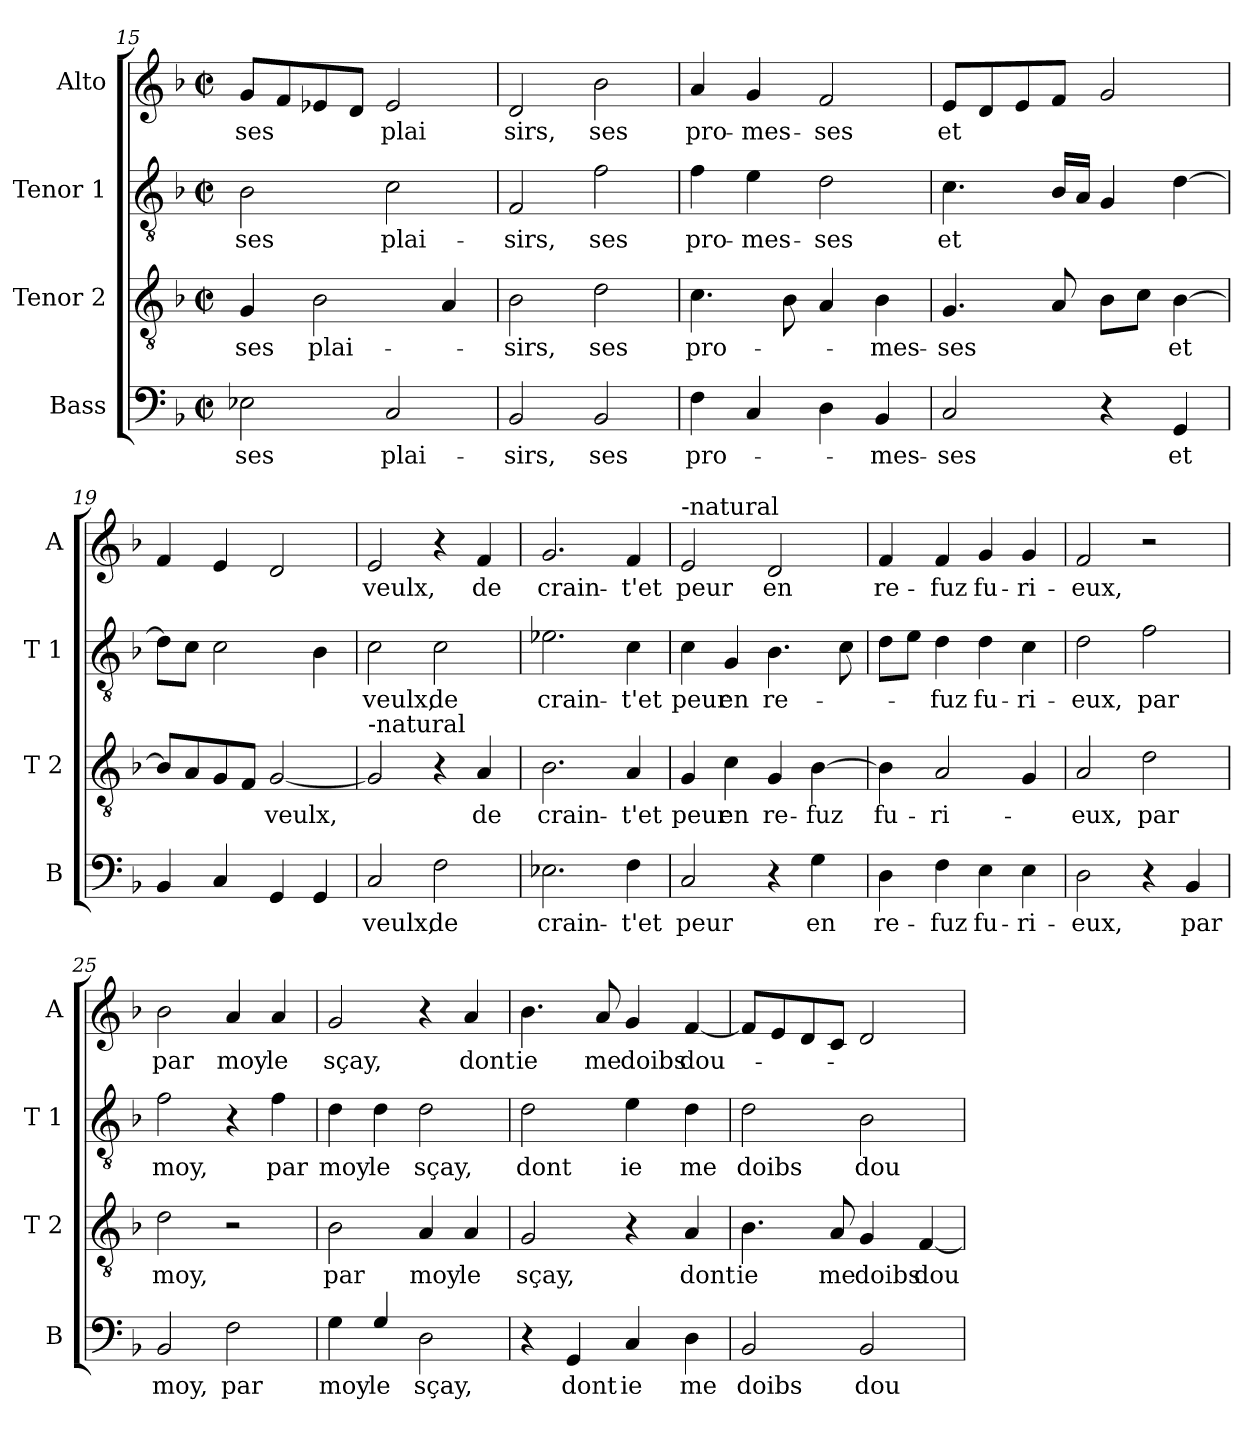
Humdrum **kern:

**kern	**text	**kern	**text	**kern	**text	**kern	**text
*part4	*part4	*part3	*part3	*part2	*part2	*part1	*part1
*staff4	*staff4	*staff3	*staff3	*staff2	*staff2	*staff1	*staff1
*I"Bass	*	*I"Tenor 2	*	*I"Tenor 1	*	*I"Alto	*
*I'B	*	*I'T 2	*	*I'T 1	*	*I'A	*
*clefF4	*	*clefGv2	*	*clefGv2	*	*clefG2	*
*k[b-]	*	*k[b-]	*	*k[b-]	*	*k[b-]	*
*F:	*	*F:	*	*F:	*	*F:	*
*M2/2	*	*M2/2	*	*M2/2	*	*M2/2	*
*met(c|)	*	*met(c|)	*	*met(c|)	*	*met(c|)	*
=15	=15	=15	=15	=15	=15	=15	=15
!	!LO:LY:b	!	!LO:LY:b	!	!LO:LY:b	!	!LO:LY:b
2E-X\	ses	4G/	ses	2B-\	ses	8g/L	ses
.	.	.	.	.	.	8f/	.
!	!	!	!LO:LY:b	!	!	!	!
.	.	2B-\	plai-	.	.	8e-X/	.
.	.	.	.	.	.	8d/J	.
!	!LO:LY:b	!	!	!	!LO:LY:b	!	!LO:LY:b
2C/	plai-	.	.	2c\	plai-	2e-/	plai
.	.	4A/	.	.	.	.	.
!!LO:LB:g=z
=16	=16	=16	=16	=16	=16	=16	=16
!	!LO:LY:b	!	!LO:LY:b	!	!LO:LY:b	!	!LO:LY:b
2BB-/	-sirs,	2B-\	-sirs,	2F/	-sirs,	2d/	sirs,
!	!LO:LY:b	!	!LO:LY:b	!	!LO:LY:b	!	!LO:LY:b
2BB-/	ses	2d\	ses	2f\	ses	2b-\	ses
=17	=17	=17	=17	=17	=17	=17	=17
!	!LO:LY:b	!	!LO:LY:b	!	!LO:LY:b	!	!LO:LY:b
4F\	pro-	4.c\	pro-	4f\	pro-	4a/	pro-
!	!	!	!	!	!LO:LY:b	!	!LO:LY:b
4C/	.	.	.	4e\	-mes-	4g/	-mes-
.	.	8B-\	.	.	.	.	.
!	!	!	!	!	!LO:LY:b	!	!LO:LY:b
4D\	.	4A/	.	2d\	-ses	2f/	-ses
!	!LO:LY:b	!	!LO:LY:b	!	!	!	!
4BB-/	-mes-	4B-\	-mes-	.	.	.	.
=18	=18	=18	=18	=18	=18	=18	=18
!	!LO:LY:b	!	!LO:LY:b	!	!LO:LY:b	!	!LO:LY:b
2C/	-ses	4.G/	-ses	4.c\	et	8e/L	et
.	.	.	.	.	.	8d/	.
.	.	.	.	.	.	8e/	.
.	.	8A/	.	16B-/LL	.	8f/J	.
.	.	.	.	16A/JJ	.	.	.
4r	.	8B-\L	.	4G/	.	2g/	.
.	.	8c\J	.	.	.	.	.
!	!LO:LY:b	!	!LO:LY:b	!	!	!	!
4GG/	et	[4B-\	et	[4d\	.	.	.
=19	=19	=19	=19	=19	=19	=19	=19
4BB-/	.	8B-/L]	.	8d\L]	.	4f/	.
.	.	8A/	.	8c\J	.	.	.
4C/	.	8G/	.	2c\	.	4e/	.
.	.	8F/J	.	.	.	.	.
!	!	!	!LO:LY:b	!	!	!	!
4GG/	.	[2G/	veulx,	.	.	2d/	.
4GG/	.	.	.	4B-\	.	.	.
=20	=20	=20	=20	=20	=20	=20	=20
!	!	!LO:TX:a:t=-natural	!	!	!	!	!
!	!LO:LY:b	!	!	!	!LO:LY:b	!	!LO:LY:b
2C/	veulx,	2G/]	.	2c\	veulx,	2e/	veulx,
!	!LO:LY:b	!	!	!	!LO:LY:b	!	!
2F\	de	4r	.	2c\	de	4r	.
!	!	!	!LO:LY:b	!	!	!	!LO:LY:b
.	.	4A/	de	.	.	4f/	de
!!LO:LB:g=z
=21	=21	=21	=21	=21	=21	=21	=21
!	!LO:LY:b	!	!LO:LY:b	!	!LO:LY:b	!	!LO:LY:b
2.E-X\	crain-	2.B-\	crain-	2.e-X\	crain-	2.g/	crain-
!	!LO:LY:b	!	!LO:LY:b	!	!LO:LY:b	!	!LO:LY:b
4F\	-t'et	4A/	-t'et	4c\	-t'et	4f/	-t'et
=22	=22	=22	=22	=22	=22	=22	=22
!	!	!	!	!	!	!LO:TX:a:t=-natural	!
!	!LO:LY:b	!	!LO:LY:b	!	!LO:LY:b	!	!LO:LY:b
2C/	peur	4G/	peur	4c\	peur	2e/	peur
!	!	!	!LO:LY:b	!	!LO:LY:b	!	!
.	.	4c\	en	4G/	en	.	.
!	!	!	!LO:LY:b	!	!LO:LY:b	!	!LO:LY:b
4r	.	4G/	re-	4.B-\	re-	2d/	en
!	!LO:LY:b	!	!LO:LY:b	!	!	!	!
4G\	en	[4B-\	-fuz	.	.	.	.
.	.	.	.	8c\	.	.	.
=23	=23	=23	=23	=23	=23	=23	=23
!	!LO:LY:b	!	!LO:LY:b	!	!	!	!LO:LY:b
4D\	re-	4B-\]	fu-	8d\L	.	4f/	re-
.	.	.	.	8e\J	.	.	.
!	!LO:LY:b	!	!LO:LY:b	!	!LO:LY:b	!	!LO:LY:b
4F\	-fuz	2A/	-ri-	4d\	-fuz	4f/	-fuz
!	!LO:LY:b	!	!	!	!LO:LY:b	!	!LO:LY:b
4E\	fu-	.	.	4d\	fu-	4g/	fu-
!	!LO:LY:b	!	!	!	!LO:LY:b	!	!LO:LY:b
4E\	-ri-	4G/	.	4c\	-ri-	4g/	-ri-
=24	=24	=24	=24	=24	=24	=24	=24
!	!LO:LY:b	!	!LO:LY:b	!	!LO:LY:b	!	!LO:LY:b
2D\	-eux,	2A/	-eux,	2d\	-eux,	2f/	-eux,
!	!	!	!LO:LY:b	!	!LO:LY:b	!	!
4r	.	2d\	par	2f\	par	2r	.
!	!LO:LY:b	!	!	!	!	!	!
4BB-/	par	.	.	.	.	.	.
=25	=25	=25	=25	=25	=25	=25	=25
!	!LO:LY:b	!	!LO:LY:b	!	!LO:LY:b	!	!LO:LY:b
2BB-/	moy,	2d\	moy,	2f\	moy,	2b-\	par
!	!LO:LY:b	!	!	!	!	!	!LO:LY:b
2F\	par	2r	.	4r	.	4a/	moy
!	!	!	!	!	!LO:LY:b	!	!LO:LY:b
.	.	.	.	4f\	par	4a/	le
!!LO:PB:g=z
=26	=26	=26	=26	=26	=26	=26	=26
!	!LO:LY:b	!	!LO:LY:b	!	!LO:LY:b	!	!LO:LY:b
4G\	moy	2B-\	par	4d\	moy	2g/	sçay,
!	!LO:LY:b	!	!	!	!LO:LY:b	!	!
4G/	le	.	.	4d\	le	.	.
!	!LO:LY:b	!	!LO:LY:b	!	!LO:LY:b	!	!
2D\	sçay,	4A/	moy	2d\	sçay,	4r	.
!	!	!	!LO:LY:b	!	!	!	!LO:LY:b
.	.	4A/	le	.	.	4a/	dont
=27	=27	=27	=27	=27	=27	=27	=27
!	!	!	!LO:LY:b	!	!LO:LY:b	!	!LO:LY:b
4r	.	2G/	sçay,	2d\	dont	4.b-\	ie
!	!LO:LY:b	!	!	!	!	!	!
4GG/	dont	.	.	.	.	.	.
!	!	!	!	!	!	!	!LO:LY:b
.	.	.	.	.	.	8a/	me
!	!LO:LY:b	!	!	!	!LO:LY:b	!	!LO:LY:b
4C/	ie	4r	.	4e\	ie	4g/	doibs
!	!LO:LY:b	!	!LO:LY:b	!	!LO:LY:b	!	!LO:LY:b
4D\	me	4A/	dont	4d\	me	[4f/	dou-
=28	=28	=28	=28	=28	=28	=28	=28
!	!LO:LY:b	!	!LO:LY:b	!	!LO:LY:b	!	!
2BB-/	doibs	4.B-\	ie	2d\	doibs	8f/L]	.
.	.	.	.	.	.	8e/	.
.	.	.	.	.	.	8d/	.
!	!	!	!LO:LY:b	!	!	!	!
.	.	8A/	me	.	.	8c/J	.
!	!LO:LY:b	!	!LO:LY:b	!	!LO:LY:b	!	!
2BB-/	dou-	4G/	doibs	2B-\	dou-	2d/	.
!	!	!	!LO:LY:b	!	!	!	!
.	.	[4F/	dou-	.	.	.	.
=	=	=	=	=	=	=	=
*-	*-	*-	*-	*-	*-	*-	*-
